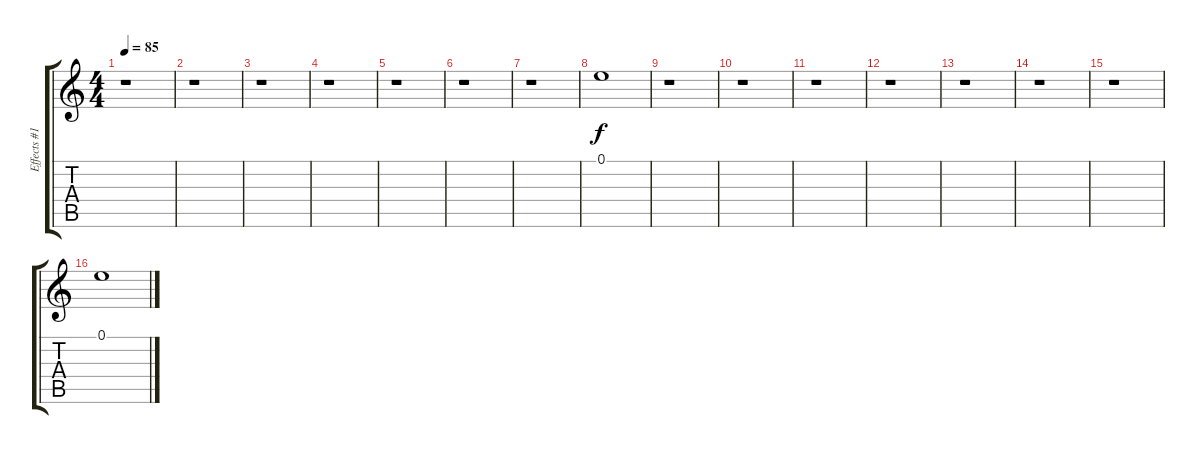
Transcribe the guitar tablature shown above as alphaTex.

\track ("Effects #1" "Effects #1") {instrument overdrivenguitar}
\staff {score tabs}
\tuning (E4 B3 G3 D3 A2 E2) {hide}
\ts (4 4)
\tempo 85
\clef g2
\ks c
r.1{dy f} |
r.1 |
r.1 |
r.1 |
r.1 |
r.1 |
r.1 |
0.1.1{volume 1} |
r.1 |
r.1 |
r.1 |
r.1 |
r.1 |
r.1 |
r.1 |
0.1.1{volume 1}
